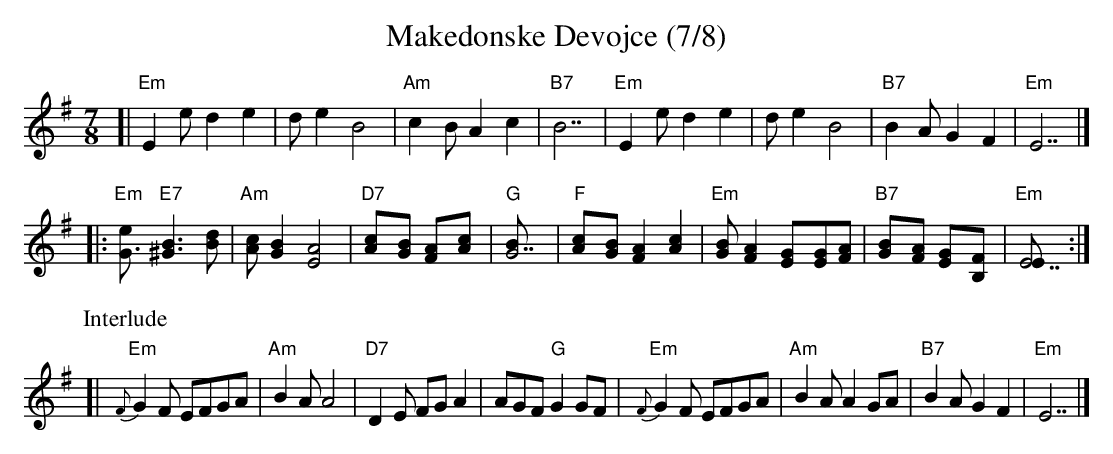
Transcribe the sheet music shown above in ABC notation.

X:1
T:Makedonske Devojce (7/8)
M:7/8
L:1/8
K:Em
[| "Em"E2e d2 e2 | de2 B4 | "Am"c2B A2 c2 | "B7"B7 \
|  "Em"E2e d2 e2 | de2 B4 | "B7"B2A G2 F2 | "Em"E7 |]
|: "Em"[G3e] "E7"[^G3B3][Bd] | "Am"[Ac][G2B2] [E4A4] | "D7"[A2c][GB] [F2A][A2c] | "G"[G7B] \
|  "F"[A2c][GB] [F2A2][A2c2] | "Em"[GB][F2A2] [G2E][GE][FA] | "B7"[G2B][FA] [E2G][B,2F] | "Em"[E7E] :|
P:Interlude
[| "Em"{F}G2F EFGA | "Am"B2A A4 | "D7"D2E FGA2 | AGF "G"G2GF \
|  "Em"{F}G2F EFGA | "Am"B2A A2GA | "B7"B2A G2F2 | "Em"E7 |]
